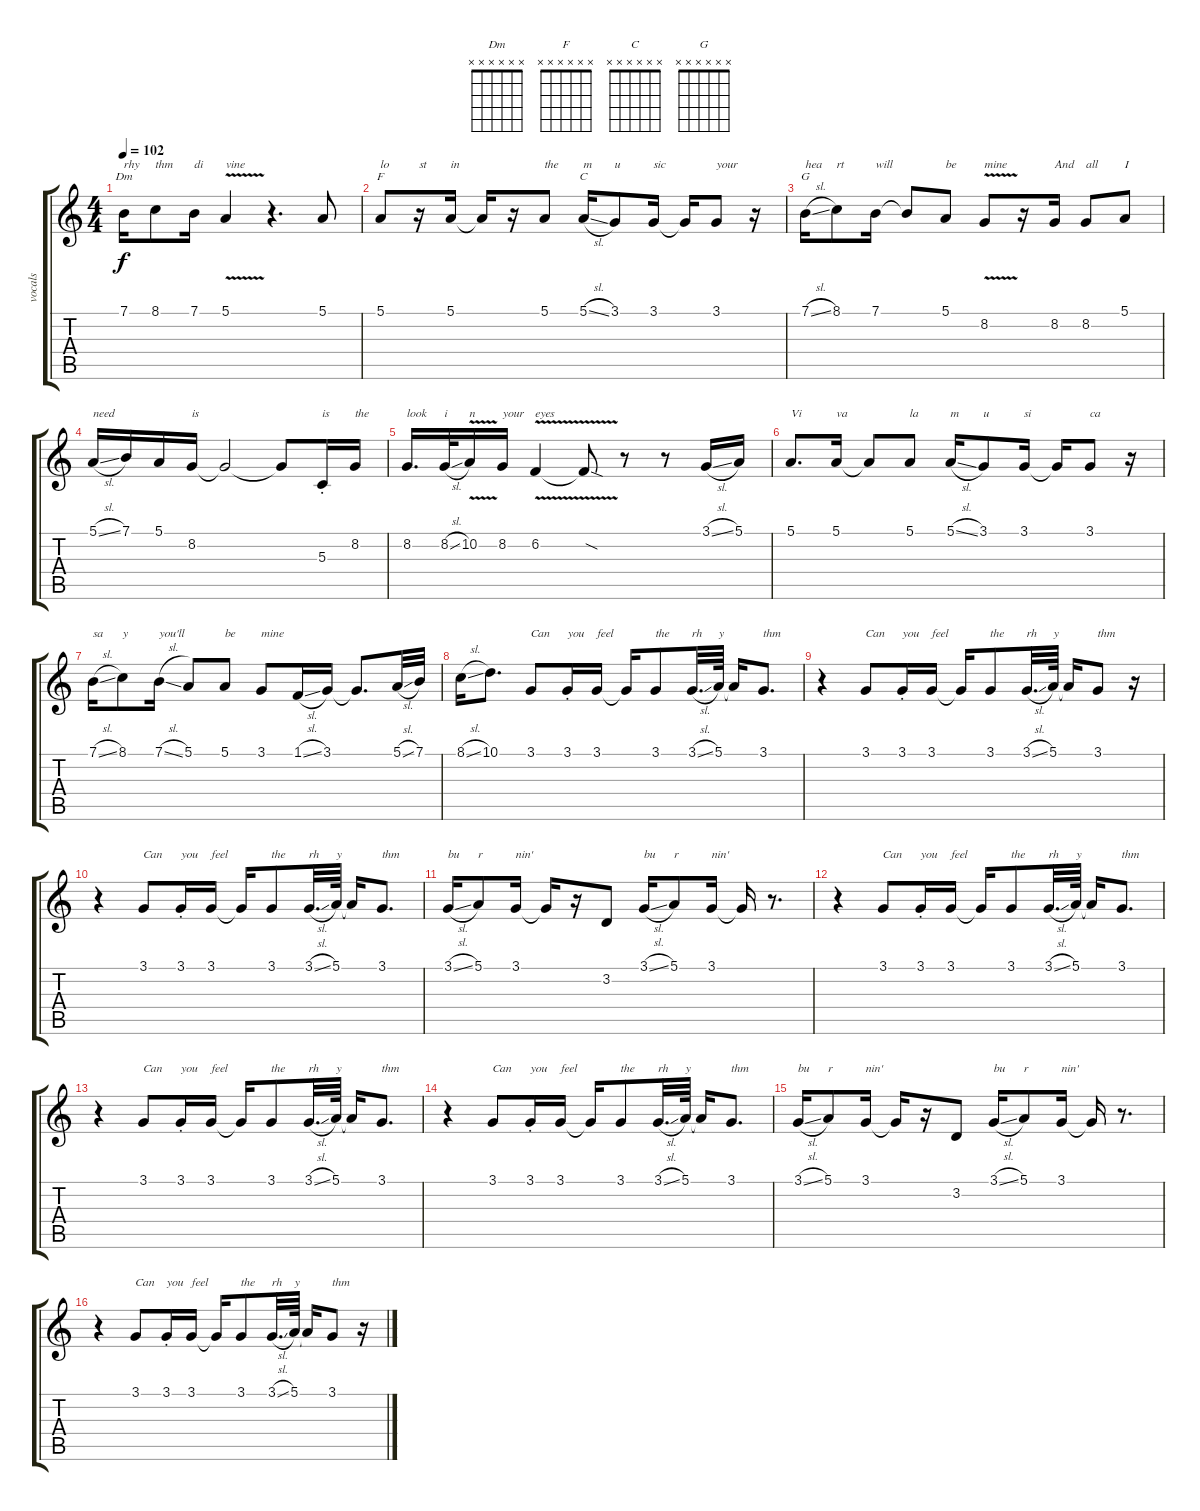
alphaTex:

\track ("vocals" "vocals") {instrument lead2sawtooth}
\staff {score tabs}
\tuning (E4 B3 G3 D3 A2 E2) {hide}
\chord ("Dm" x x x x x x)
\chord ("F" x x x x x x)
\chord ("C" x x x x x x)
\chord ("G" x x x x x x)
\ts (4 4)
\tempo 102
\clef g2
\ks aminor
7.1.16{ch "Dm" txt "rhy" dy f} 8.1.8{txt "thm"} 7.1.16{txt "di"} 5.1{v}.4{txt "vine"} r.4{d} 5.1.8 |
5.1.8{ch "F" txt "lo"} r.16{txt "st"} 5.1.16{txt "in"} 5.1{t}.16 r.16 5.1.8{txt "the"} 5.1{sl}.16{ch "C" txt "m"} 3.1.8{txt "u"} 3.1.16{txt "sic"} 3.1{t}.16 3.1.8{txt "your"} r.16 |
7.1{sl}.16{ch "G" txt "hea"} 8.1.8{txt "rt"} 7.1.16{txt "will"} 7.1{t}.8 5.1.8{txt "be"} 8.2{v}.8{txt "mine"} r.16 8.2.16{txt "And"} 8.2.8{txt "all"} 5.1.8{txt "I"} |
5.1{sl}.16{txt "need"} 7.1.16 5.1.16 8.2.16{txt "is"} 8.2{t}.2 8.2{t}.8 5.3{st}.16{txt "is"} 8.2.16{txt "the"} |
8.2.16{d txt "look"} 8.2{sl}.32{txt "i"} 10.2{v}.16{txt "n"} 8.2.16{txt "your"} 6.2{v}.4{txt "eyes"} 6.2{sod t}.8 r.8 r.8 3.1{sl}.16 5.1.16 |
5.1.8{d txt "Vi"} 5.1.16{txt "va"} 5.1{t}.8 5.1.8{txt "la"} 5.1{sl}.16{txt "m"} 3.1.8{txt "u"} 3.1.16{txt "si"} 3.1{t}.16 3.1.8{txt "ca"} r.16 |
7.1{sl}.16{txt "sa"} 8.1.8{txt "y"} 7.1{sl}.16{txt "you'll"} 5.1.8 5.1.8{txt "be"} 3.1.8{txt "mine"} 1.1{sl}.16 3.1.16 3.1{t}.8{d} 5.1{sl}.32 7.1.32 |
8.1{sl}.16 10.1.8{d} 3.1.8{txt "Can"} 3.1{st}.16{txt "you"} 3.1.16{txt "feel"} 3.1{t}.16 3.1.8{txt "the"} 3.1{sl}.32{d txt "rh"} 5.1.64{txt "y"} 5.1{t}.16 3.1.8{d txt "thm"} |
r.4 3.1.8{txt "Can"} 3.1{st}.16{txt "you"} 3.1.16{txt "feel"} 3.1{t}.16 3.1.8{txt "the"} 3.1{sl}.32{d txt "rh"} 5.1.64{txt "y"} 5.1{t}.16 3.1.8{txt "thm"} r.16 |
r.4 3.1.8{txt "Can"} 3.1{st}.16{txt "you"} 3.1.16{txt "feel"} 3.1{t}.16 3.1.8{txt "the"} 3.1{sl}.32{d txt "rh"} 5.1.64{txt "y"} 5.1{t}.16 3.1.8{d txt "thm"} |
3.1{sl}.16{txt "bu"} 5.1.8{txt "r"} 3.1.16{txt "nin'"} 3.1{t}.16 r.16 3.2.8 3.1{sl}.16{txt "bu"} 5.1.8{txt "r"} 3.1.16{txt "nin'"} 3.1{t}.16 r.8{d} |
r.4 3.1.8{txt "Can"} 3.1{st}.16{txt "you"} 3.1.16{txt "feel"} 3.1{t}.16 3.1.8{txt "the"} 3.1{sl}.32{d txt "rh"} 5.1.64{txt "y"} 5.1{t}.16 3.1.8{d txt "thm"} |
r.4 3.1.8{txt "Can"} 3.1{st}.16{txt "you"} 3.1.16{txt "feel"} 3.1{t}.16 3.1.8{txt "the"} 3.1{sl}.32{d txt "rh"} 5.1.64{txt "y"} 5.1{t}.16 3.1.8{d txt "thm"} |
r.4 3.1.8{txt "Can"} 3.1{st}.16{txt "you"} 3.1.16{txt "feel"} 3.1{t}.16 3.1.8{txt "the"} 3.1{sl}.32{d txt "rh"} 5.1.64{txt "y"} 5.1{t}.16 3.1.8{d txt "thm"} |
3.1{sl}.16{txt "bu"} 5.1.8{txt "r"} 3.1.16{txt "nin'"} 3.1{t}.16 r.16 3.2.8 3.1{sl}.16{txt "bu"} 5.1.8{txt "r"} 3.1.16{txt "nin'"} 3.1{t}.16 r.8{d} |
r.4 3.1.8{txt "Can"} 3.1{st}.16{txt "you"} 3.1.16{txt "feel"} 3.1{t}.16 3.1.8{txt "the"} 3.1{sl}.32{d txt "rh"} 5.1.64{txt "y"} 5.1{t}.16 3.1.8{txt "thm"} r.16
